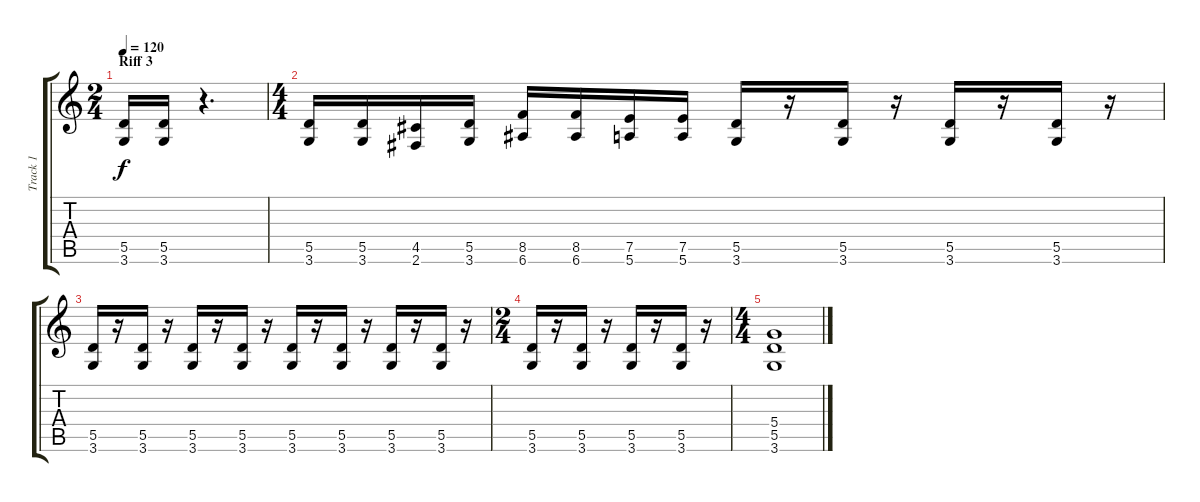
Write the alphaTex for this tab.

\track ("Track 1" "Track 1") {instrument distortionguitar}
\staff {score tabs}
\tuning (E4 B3 G3 D3 A2 E2) {hide}
\ts (2 4)
\section ("" "Riff 3")
\tempo 120
\clef g2
\ks c
(5.5 3.6).16{dy f} (5.5 3.6).16 r.4{d} |
\ts (4 4)
(5.5 3.6).16 (5.5 3.6).16 (4.5 2.6).16 (5.5 3.6).16 (8.5 6.6).16 (8.5 6.6).16 (7.5 5.6).16 (7.5 5.6).16 (5.5 3.6).16 r.16 (5.5 3.6).16 r.16 (5.5 3.6).16 r.16 (5.5 3.6).16 r.16 |
(5.5 3.6).16 r.16 (5.5 3.6).16 r.16 (5.5 3.6).16 r.16 (5.5 3.6).16 r.16 (5.5 3.6).16 r.16 (5.5 3.6).16 r.16 (5.5 3.6).16 r.16 (5.5 3.6).16 r.16 |
\ts (2 4)
(5.5 3.6).16 r.16 (5.5 3.6).16 r.16 (5.5 3.6).16 r.16 (5.5 3.6).16 r.16 |
\ts (4 4)
(5.4 5.5 3.6).1
